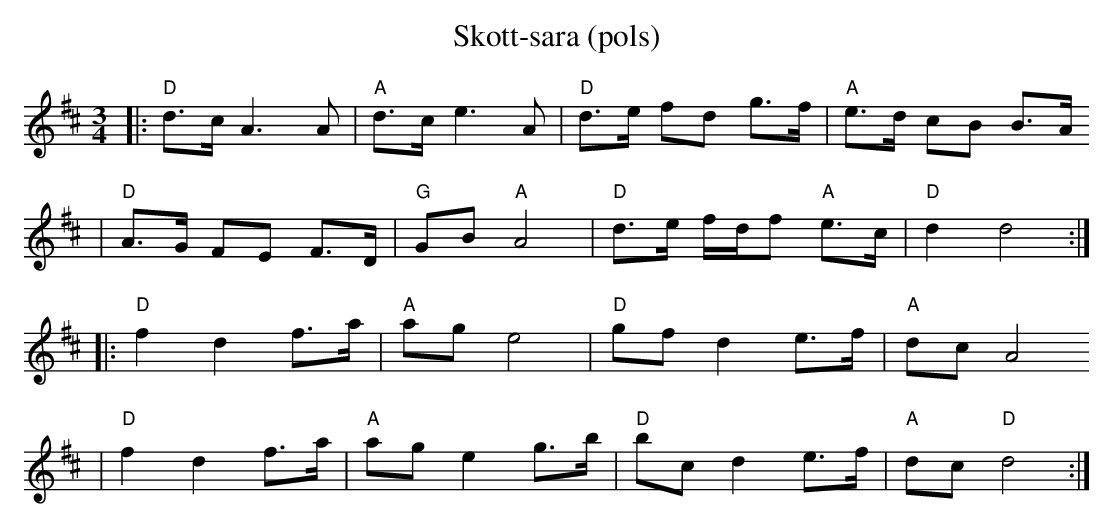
X:1
T:Skott-sara (pols)
M:3/4
L:1/8
K:D
|:  "D"d>c A3 A | "A"d>c e3 A | "D"d>e fd g>f |  "A"e>d cB B>A
|   "D"A>G FE F>D | "G"GB "A"A4 | "D"d>e f/d/f "A"e>c | "D"d2 d4 :|
|:  "D"f2 d2 f>a | "A"ag e4 | "D"gf d2 e>f | "A"dc A4
|   "D"f2 d2 f>a | "A"ag e2 g>b | "D"bc d2 e>f | "A"dc "D"d4 :|
